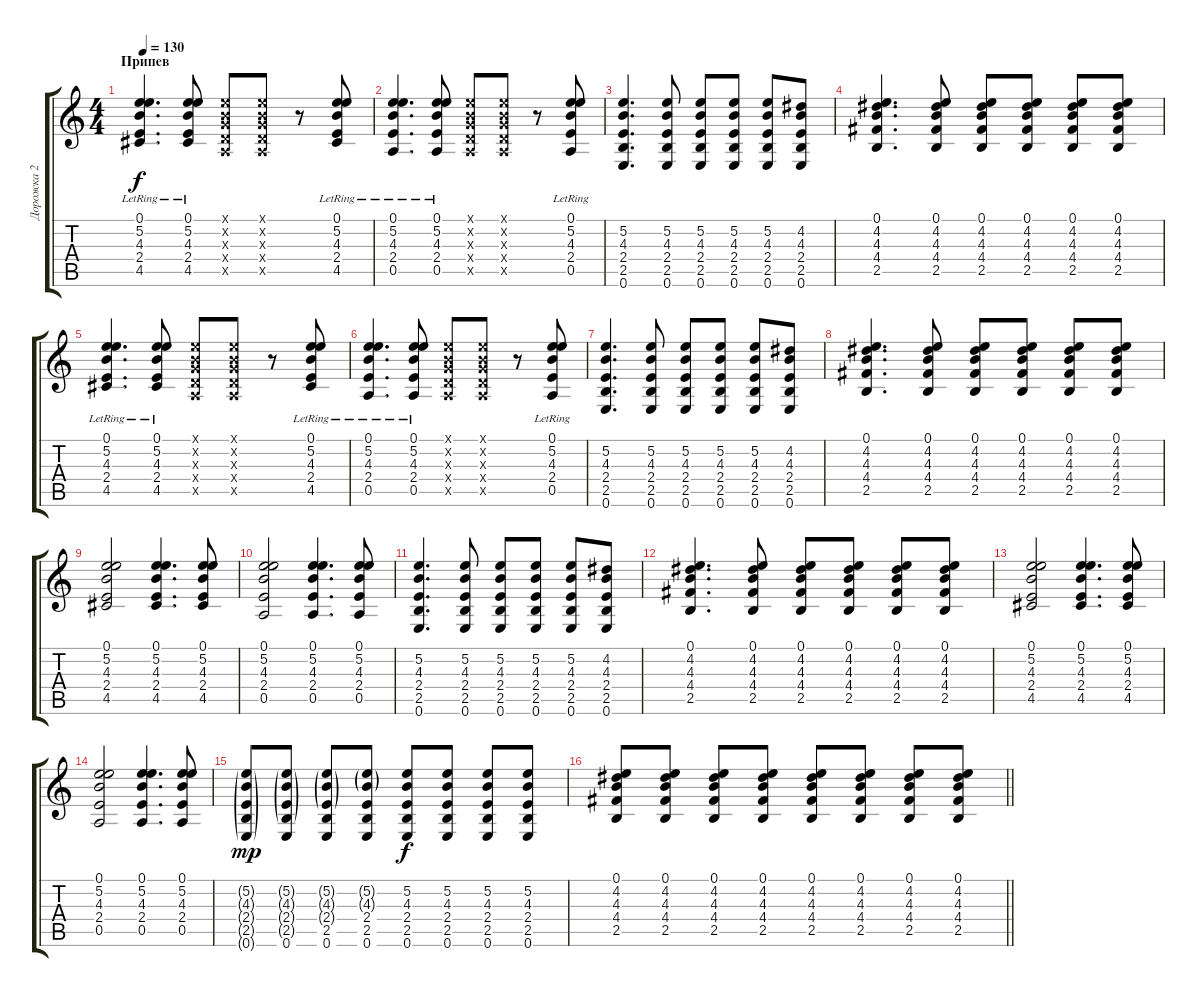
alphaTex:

\track ("Дорожка 2" "Дорожка 2") {instrument overdrivenguitar}
\staff {score tabs}
\tuning (E4 B3 G3 D3 A2 E2) {hide}
\ts (4 4)
\section ("" "Припев")
\tempo 130
\clef g2
\ks c
(0.1{lr} 5.2{lr} 4.3{lr} 2.4{lr} 4.5{lr}).4{d dy f} (0.1{lr} 5.2{lr} 4.3{lr} 2.4{lr} 4.5{lr}).8 (0.1{x} 0.2{x} 0.3{x} 0.4{x} 0.5{x}).8 (0.1{x} 0.2{x} 0.3{x} 0.4{x} 0.5{x}).8 r.8 (0.1{lr} 5.2{lr} 4.3{lr} 2.4{lr} 4.5{lr}).8 |
(0.1{lr} 5.2{lr} 4.3{lr} 2.4{lr} 0.5{lr}).4{d} (0.1{lr} 5.2{lr} 4.3{lr} 2.4{lr} 0.5{lr}).8 (0.1{x} 0.2{x} 0.3{x} 0.4{x} 0.5{x}).8 (0.1{x} 0.2{x} 0.3{x} 0.4{x} 0.5{x}).8 r.8 (0.1{lr} 5.2{lr} 4.3{lr} 2.4{lr} 0.5{lr}).8 |
(5.2 4.3 2.4 2.5 0.6).4{d} (5.2 4.3 2.4 2.5 0.6).8 (5.2 4.3 2.4 2.5 0.6).8 (5.2 4.3 2.4 2.5 0.6).8 (5.2 4.3 2.4 2.5 0.6).8 (4.2 4.3 2.4 2.5 0.6).8 |
(0.1 4.2 4.3 4.4 2.5).4{d} (0.1 4.2 4.3 4.4 2.5).8 (0.1 4.2 4.3 4.4 2.5).8 (0.1 4.2 4.3 4.4 2.5).8 (0.1 4.2 4.3 4.4 2.5).8 (0.1 4.2 4.3 4.4 2.5).8 |
(0.1{lr} 5.2{lr} 4.3{lr} 2.4{lr} 4.5{lr}).4{d} (0.1{lr} 5.2{lr} 4.3{lr} 2.4{lr} 4.5{lr}).8 (0.1{x} 0.2{x} 0.3{x} 0.4{x} 0.5{x}).8 (0.1{x} 0.2{x} 0.3{x} 0.4{x} 0.5{x}).8 r.8 (0.1{lr} 5.2{lr} 4.3{lr} 2.4{lr} 4.5{lr}).8 |
(0.1{lr} 5.2{lr} 4.3{lr} 2.4{lr} 0.5{lr}).4{d} (0.1{lr} 5.2{lr} 4.3{lr} 2.4{lr} 0.5{lr}).8 (0.1{x} 0.2{x} 0.3{x} 0.4{x} 0.5{x}).8 (0.1{x} 0.2{x} 0.3{x} 0.4{x} 0.5{x}).8 r.8 (0.1{lr} 5.2{lr} 4.3{lr} 2.4{lr} 0.5{lr}).8 |
(5.2 4.3 2.4 2.5 0.6).4{d} (5.2 4.3 2.4 2.5 0.6).8 (5.2 4.3 2.4 2.5 0.6).8 (5.2 4.3 2.4 2.5 0.6).8 (5.2 4.3 2.4 2.5 0.6).8 (4.2 4.3 2.4 2.5 0.6).8 |
(0.1 4.2 4.3 4.4 2.5).4{d} (0.1 4.2 4.3 4.4 2.5).8 (0.1 4.2 4.3 4.4 2.5).8 (0.1 4.2 4.3 4.4 2.5).8 (0.1 4.2 4.3 4.4 2.5).8 (0.1 4.2 4.3 4.4 2.5).8 |
(0.1 5.2 4.3 2.4 4.5).2 (0.1 5.2 4.3 2.4 4.5).4{d} (0.1 5.2 4.3 2.4 4.5).8 |
(0.1 5.2 4.3 2.4 0.5).2 (0.1 5.2 4.3 2.4 0.5).4{d} (0.1 5.2 4.3 2.4 0.5).8 |
(5.2 4.3 2.4 2.5 0.6).4{d} (5.2 4.3 2.4 2.5 0.6).8 (5.2 4.3 2.4 2.5 0.6).8 (5.2 4.3 2.4 2.5 0.6).8 (5.2 4.3 2.4 2.5 0.6).8 (4.2 4.3 2.4 2.5 0.6).8 |
(0.1 4.2 4.3 4.4 2.5).4{d} (0.1 4.2 4.3 4.4 2.5).8 (0.1 4.2 4.3 4.4 2.5).8 (0.1 4.2 4.3 4.4 2.5).8 (0.1 4.2 4.3 4.4 2.5).8 (0.1 4.2 4.3 4.4 2.5).8 |
(0.1 5.2 4.3 2.4 4.5).2 (0.1 5.2 4.3 2.4 4.5).4{d} (0.1 5.2 4.3 2.4 4.5).8 |
(0.1 5.2 4.3 2.4 0.5).2 (0.1 5.2 4.3 2.4 0.5).4{d} (0.1 5.2 4.3 2.4 0.5).8 |
(5.2{g} 4.3{g} 2.4{g} 2.5{g} 0.6{g}).8{dy mp} (5.2{g} 4.3{g} 2.4{g} 2.5{g} 0.6).8 (5.2{g} 4.3{g} 2.4{g} 2.5 0.6).8 (5.2{g} 4.3{g} 2.4 2.5 0.6).8 (5.2 4.3 2.4 2.5 0.6).8{dy f} (5.2 4.3 2.4 2.5 0.6).8 (5.2 4.3 2.4 2.5 0.6).8 (5.2 4.3 2.4 2.5 0.6).8 |
\barLineRight lightlight
(0.1 4.2 4.3 4.4 2.5).8 (0.1 4.2 4.3 4.4 2.5).8 (0.1 4.2 4.3 4.4 2.5).8 (0.1 4.2 4.3 4.4 2.5).8 (0.1 4.2 4.3 4.4 2.5).8 (0.1 4.2 4.3 4.4 2.5).8 (0.1 4.2 4.3 4.4 2.5).8 (0.1 4.2 4.3 4.4 2.5).8
